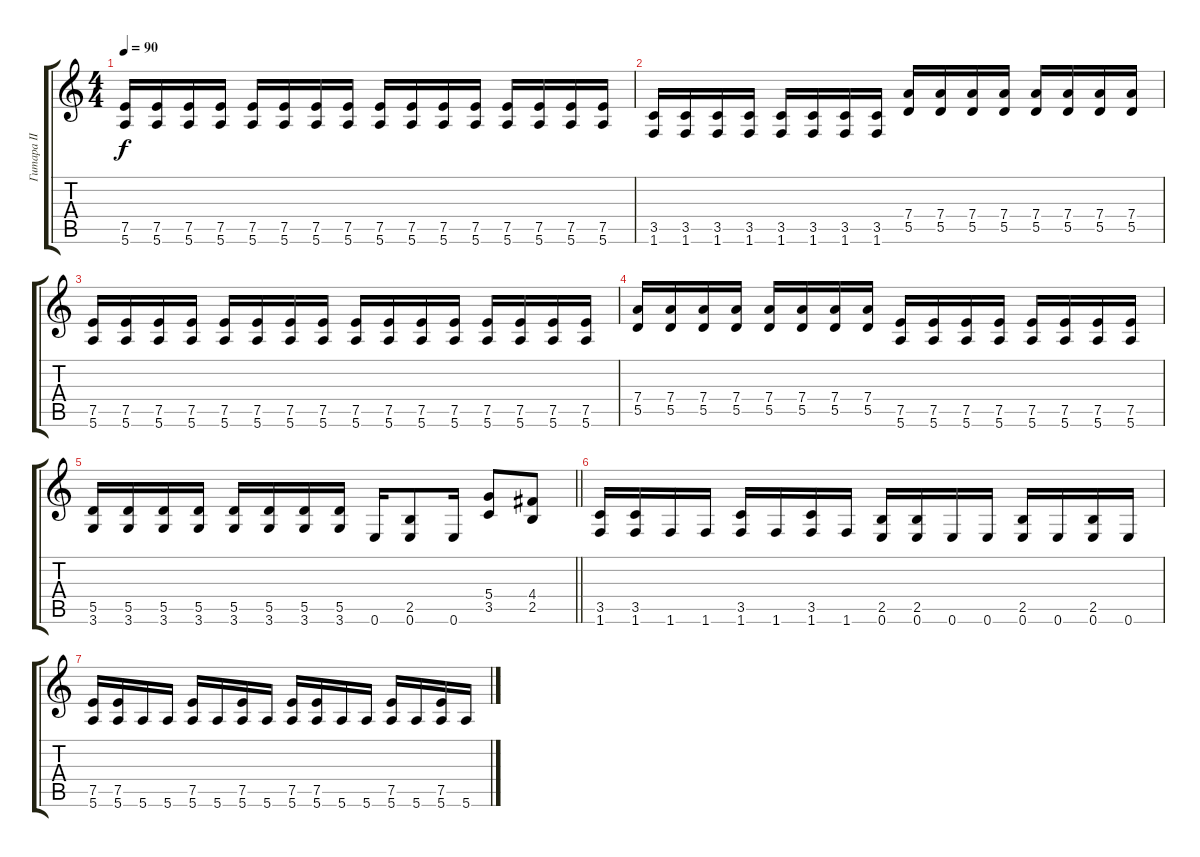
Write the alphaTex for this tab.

\track ("Гитара II" "Гитара II") {instrument distortionguitar}
\staff {score tabs}
\tuning (E4 B3 G3 D3 A2 E2) {hide}
\ts (4 4)
\tempo 90
\clef g2
\ks c
(7.5 5.6).16{dy f} (7.5 5.6).16 (7.5 5.6).16 (7.5 5.6).16 (7.5 5.6).16 (7.5 5.6).16 (7.5 5.6).16 (7.5 5.6).16 (7.5 5.6).16 (7.5 5.6).16 (7.5 5.6).16 (7.5 5.6).16 (7.5 5.6).16 (7.5 5.6).16 (7.5 5.6).16 (7.5 5.6).16 |
(3.5 1.6).16{volume 5} (3.5 1.6).16 (3.5 1.6).16 (3.5 1.6).16 (3.5 1.6).16 (3.5 1.6).16 (3.5 1.6).16 (3.5 1.6).16 (7.4 5.5).16 (7.4 5.5).16 (7.4 5.5).16 (7.4 5.5).16 (7.4 5.5).16 (7.4 5.5).16 (7.4 5.5).16 (7.4 5.5).16 |
(7.5 5.6).16 (7.5 5.6).16 (7.5 5.6).16 (7.5 5.6).16 (7.5 5.6).16 (7.5 5.6).16 (7.5 5.6).16 (7.5 5.6).16 (7.5 5.6).16 (7.5 5.6).16 (7.5 5.6).16 (7.5 5.6).16 (7.5 5.6).16 (7.5 5.6).16 (7.5 5.6).16 (7.5 5.6).16 |
(7.4 5.5).16 (7.4 5.5).16 (7.4 5.5).16 (7.4 5.5).16 (7.4 5.5).16 (7.4 5.5).16 (7.4 5.5).16 (7.4 5.5).16 (7.5 5.6).16 (7.5 5.6).16 (7.5 5.6).16 (7.5 5.6).16 (7.5 5.6).16 (7.5 5.6).16 (7.5 5.6).16 (7.5 5.6).16 |
\barLineRight lightlight
(5.5 3.6).16 (5.5 3.6).16 (5.5 3.6).16 (5.5 3.6).16 (5.5 3.6).16 (5.5 3.6).16 (5.5 3.6).16 (5.5 3.6).16 0.6.16 (2.5 0.6).8 0.6.16 (5.4 3.5).8 (4.4 2.5).8 |
(3.5 1.6).16{volume 0} (3.5 1.6).16 1.6.16 1.6.16 (3.5 1.6).16 1.6.16 (3.5 1.6).16 1.6.16 (2.5 0.6).16 (2.5 0.6).16 0.6.16 0.6.16 (2.5 0.6).16 0.6.16 (2.5 0.6).16 0.6.16 |
(7.5 5.6).16 (7.5 5.6).16 5.6.16 5.6.16 (7.5 5.6).16 5.6.16 (7.5 5.6).16 5.6.16 (7.5 5.6).16 (7.5 5.6).16 5.6.16 5.6.16 (7.5 5.6).16 5.6.16 (7.5 5.6).16 5.6.16
